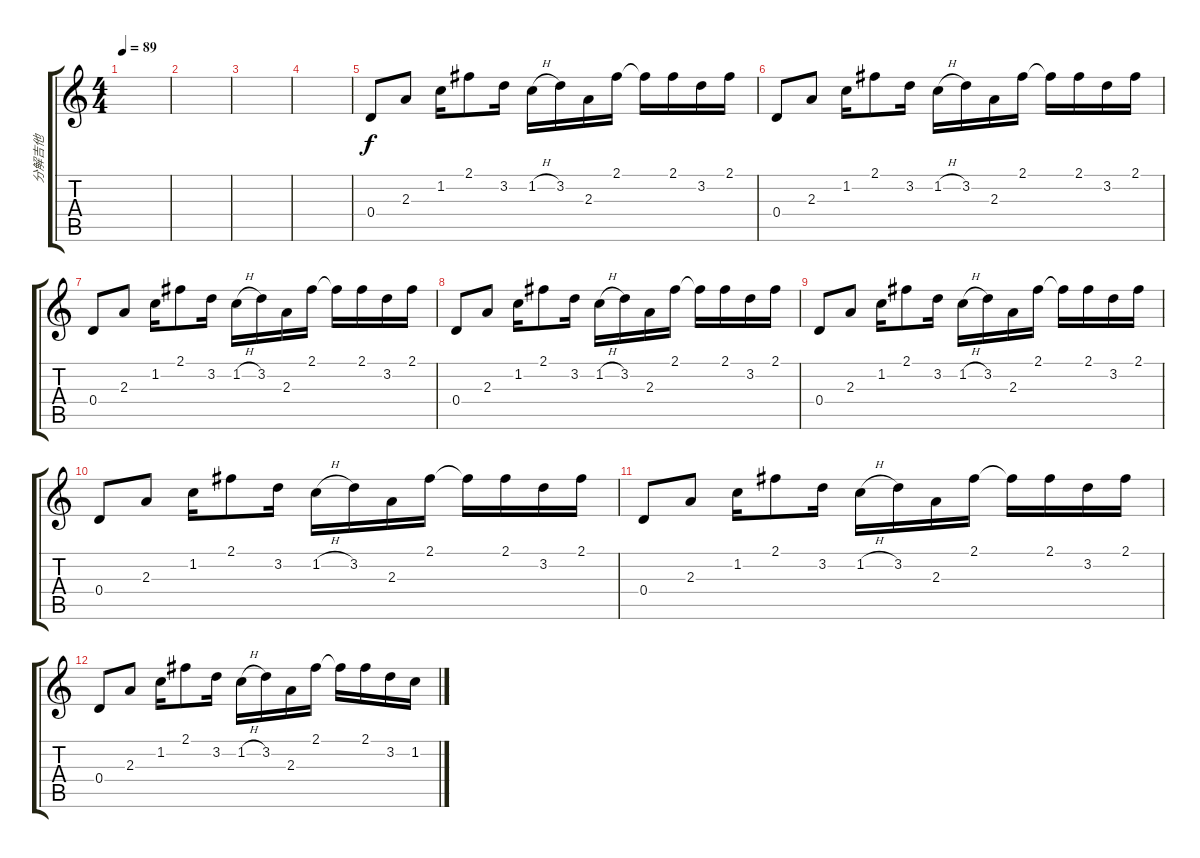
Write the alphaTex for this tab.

\track ("分解吉他" "分解吉他") {instrument electricguitarclean}
\staff {score tabs}
\tuning (E4 B3 G3 D3 A2 E2) {hide}
\ts (4 4)
\tempo 89
\clef g2
\ks c
|
|
|
|
0.4.8 2.3.8 1.2.16 2.1.8 3.2.16 1.2{h}.16 3.2.16 2.3.16 2.1.16 2.1{t}.16 2.1.16 3.2.16 2.1.16 |
0.4.8 2.3.8 1.2.16 2.1.8 3.2.16 1.2{h}.16 3.2.16 2.3.16 2.1.16 2.1{t}.16 2.1.16 3.2.16 2.1.16 |
0.4.8 2.3.8 1.2.16 2.1.8 3.2.16 1.2{h}.16 3.2.16 2.3.16 2.1.16 2.1{t}.16 2.1.16 3.2.16 2.1.16 |
0.4.8 2.3.8 1.2.16 2.1.8 3.2.16 1.2{h}.16 3.2.16 2.3.16 2.1.16 2.1{t}.16 2.1.16 3.2.16 2.1.16 |
0.4.8 2.3.8 1.2.16 2.1.8 3.2.16 1.2{h}.16 3.2.16 2.3.16 2.1.16 2.1{t}.16 2.1.16 3.2.16 2.1.16 |
0.4.8 2.3.8 1.2.16 2.1.8 3.2.16 1.2{h}.16 3.2.16 2.3.16 2.1.16 2.1{t}.16 2.1.16 3.2.16 2.1.16 |
0.4.8 2.3.8 1.2.16 2.1.8 3.2.16 1.2{h}.16 3.2.16 2.3.16 2.1.16 2.1{t}.16 2.1.16 3.2.16 2.1.16 |
0.4.8 2.3.8 1.2.16 2.1.8 3.2.16 1.2{h}.16 3.2.16 2.3.16 2.1.16 2.1{t}.16 2.1.16 3.2.16 1.2.16
